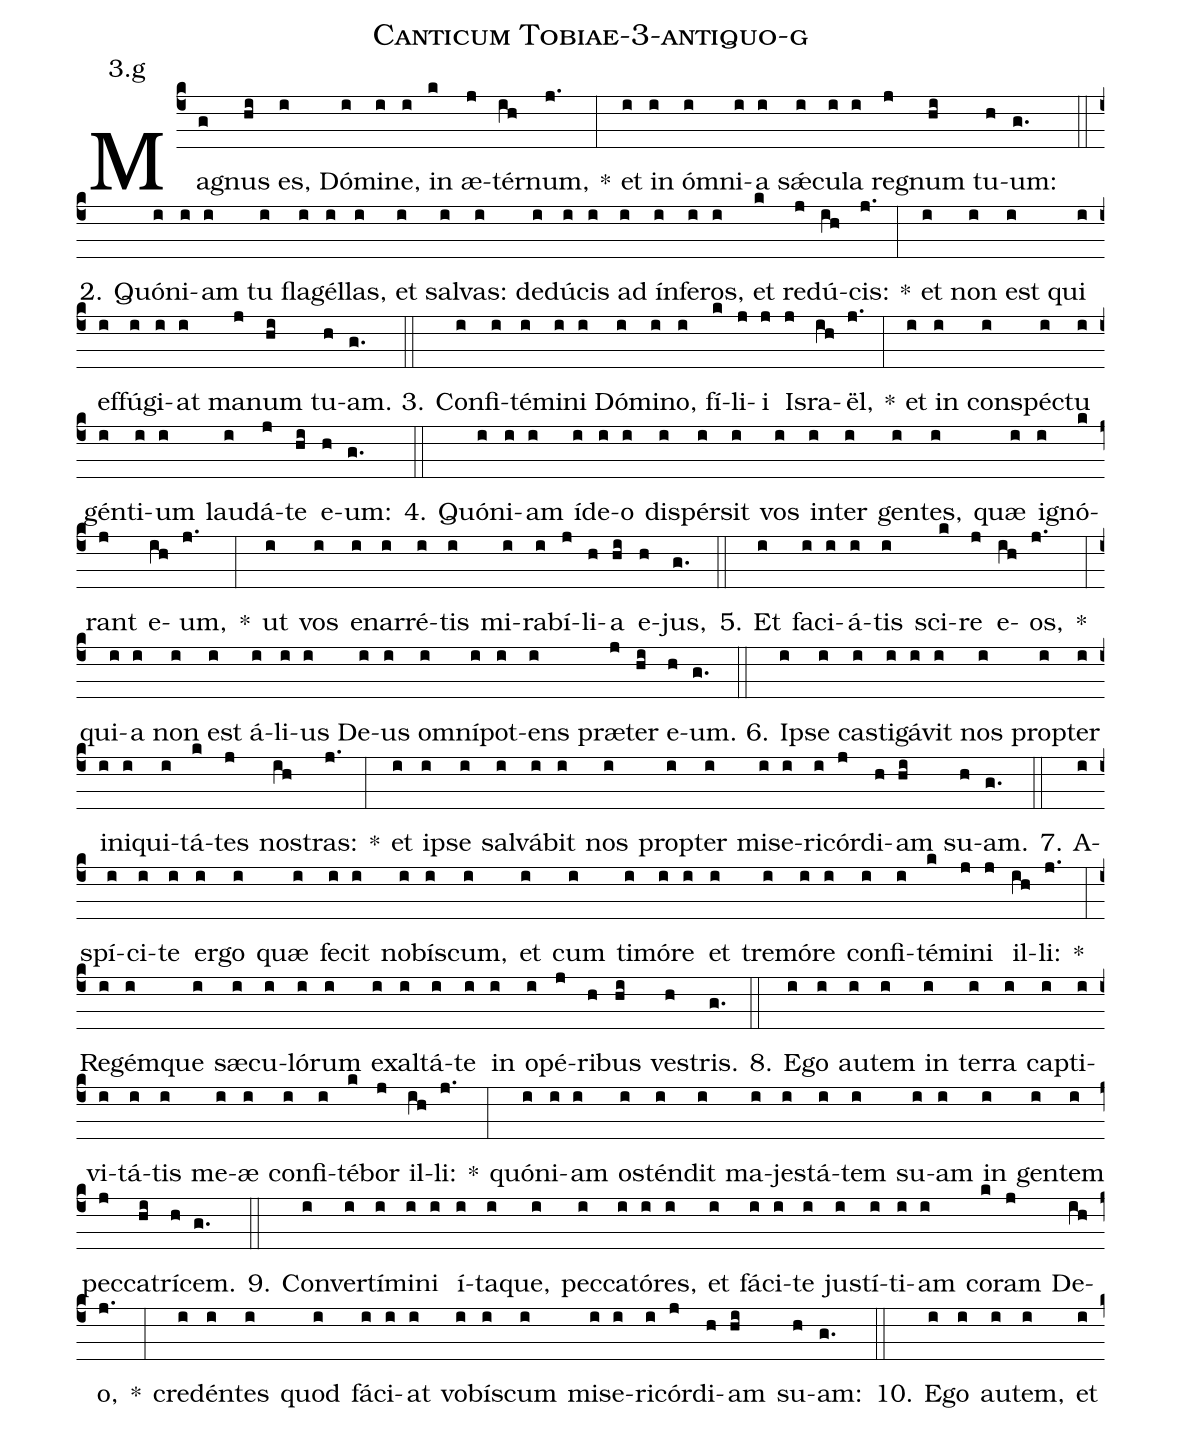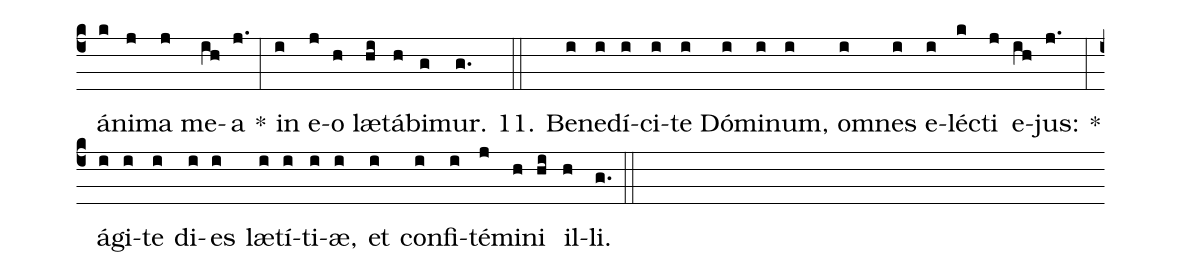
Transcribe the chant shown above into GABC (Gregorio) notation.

name: Canticum Tobiae-3-antiquo-g;
annotation: 3.g;
%%
(c4)Ma(g)gnus(hi) es,(i) Dó(i)mi(i)ne,(i) in(k) æ(j)tér(ih)num,(j.) *(:) et(i) in(i) óm(i)ni(i)a(i) sǽ(i)cu(i)la(i) re(j)gnum(hi) tu(h)um:(g.) (::)
2. Quón(i)i(i)am(i) tu(i) fla(i)gél(i)las,(i) et(i) sal(i)vas:(i) de(i)dú(i)cis(i) ad(i) ín(i)fe(i)ros,(i) et(k) re(j)dú(ih)cis:(j.) *(:) et(i) non(i) est(i) qui(i) ef(i)fú(i)gi(i)at(i) ma(j)num(hi) tu(h)am.(g.) (::)
3. Con(i)fi(i)té(i)mi(i)ni(i) Dó(i)mi(i)no,(i) fí(k)li(j)i(j) Is(j)ra(ih)ël,(j.) *(:) et(i) in(i) con(i)spéc(i)tu(i) gén(i)ti(i)um(i) lau(i)dá(j)te(hi) e(h)um:(g.) (::)
4. Quón(i)i(i)am(i) íd(i)e(i)o(i) di(i)spér(i)sit(i) vos(i) in(i)ter(i) gen(i)tes,(i) quæ(i) i(i)gnó(k)rant(j) e(ih)um,(j.) *(:) ut(i) vos(i) e(i)nar(i)ré(i)tis(i) mi(i)ra(i)bí(j)li(h)a(hi) e(h)jus,(g.) (::)
5. Et(i) fa(i)ci(i)á(i)tis(i) sci(k)re(j) e(ih)os,(j.) *(:) qui(i)a(i) non(i) est(i) á(i)li(i)us(i) De(i)us(i) om(i)ní(i)pot(i)ens(i) præ(j)ter(hi) e(h)um.(g.) (::)
6. Ip(i)se(i) cas(i)ti(i)gá(i)vit(i) nos(i) prop(i)ter(i) in(i)i(i)qui(i)tá(k)tes(j) nos(ih)tras:(j.) *(:) et(i) ip(i)se(i) sal(i)vá(i)bit(i) nos(i) prop(i)ter(i) mi(i)se(i)ri(i)cór(j)di(h)am(hi) su(h)am.(g.) (::)
7. A(i)spí(i)ci(i)te(i) er(i)go(i) quæ(i) fe(i)cit(i) no(i)bís(i)cum,(i) et(i) cum(i) ti(i)mó(i)re(i) et(i) tre(i)mó(i)re(i) con(i)fi(i)té(k)mi(j)ni(j) il(ih)li:(j.) *(:) Re(i)gém(i)que(i) sæ(i)cu(i)ló(i)rum(i) ex(i)al(i)tá(i)te(i) in(i) o(i)pé(j)ri(h)bus(hi) ves(h)tris.(g.) (::)
8. E(i)go(i) au(i)tem(i) in(i) ter(i)ra(i) cap(i)ti(i)vi(i)tá(i)tis(i) me(i)æ(i) con(i)fi(i)té(k)bor(j) il(ih)li:(j.) *(:) quón(i)i(i)am(i) os(i)tén(i)dit(i) ma(i)jes(i)tá(i)tem(i) su(i)am(i) in(i) gen(i)tem(i) pec(j)ca(hi)trí(h)cem.(g.) (::)
9. Con(i)ver(i)tí(i)mi(i)ni(i) í(i)ta(i)que,(i) pec(i)ca(i)tó(i)res,(i) et(i) fá(i)ci(i)te(i) jus(i)tí(i)ti(i)am(i) co(k)ram(j) De(ih)o,(j.) *(:) cre(i)dén(i)tes(i) quod(i) fá(i)ci(i)at(i) vo(i)bís(i)cum(i) mi(i)se(i)ri(i)cór(j)di(h)am(hi) su(h)am:(g.) (::)
10. E(i)go(i) au(i)tem,(i) et(i) á(k)ni(j)ma(j) me(ih)a(j.) *(:) in(i) e(j)o(h) læ(hi)tá(h)bi(g)mur.(g.) (::)
11. Be(i)ne(i)dí(i)ci(i)te(i) Dó(i)mi(i)num,(i) om(i)nes(i) e(i)léc(k)ti(j) e(ih)jus:(j.) *(:) á(i)gi(i)te(i) di(i)es(i) læ(i)tí(i)ti(i)æ,(i) et(i) con(i)fi(i)té(j)mi(h)ni(hi) il(h)li.(g.) (::)
